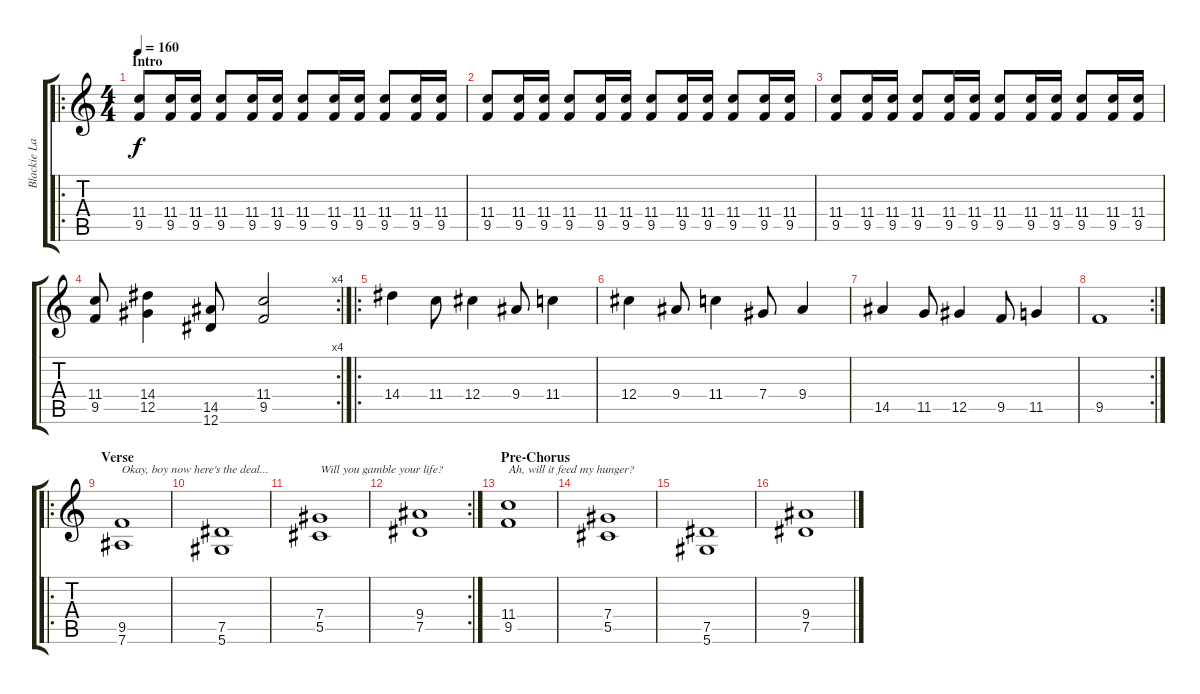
\track ("Blackie Lawless" "Blackie La") {instrument distortionguitar}
\staff {score tabs}
\tuning (Eb4 Bb3 Gb3 Db3 Ab2 Eb2) {hide}
\ro
\ts (4 4)
\section ("" "Intro")
\tempo 160
\clef g2
\ks c
(11.4 9.5).8{dy f instrument distortionguitar} (11.4 9.5).16 (11.4 9.5).16 (11.4 9.5).8 (11.4 9.5).16 (11.4 9.5).16 (11.4 9.5).8 (11.4 9.5).16 (11.4 9.5).16 (11.4 9.5).8 (11.4 9.5).16 (11.4 9.5).16 |
(11.4 9.5).8 (11.4 9.5).16 (11.4 9.5).16 (11.4 9.5).8 (11.4 9.5).16 (11.4 9.5).16 (11.4 9.5).8 (11.4 9.5).16 (11.4 9.5).16 (11.4 9.5).8 (11.4 9.5).16 (11.4 9.5).16 |
(11.4 9.5).8 (11.4 9.5).16 (11.4 9.5).16 (11.4 9.5).8 (11.4 9.5).16 (11.4 9.5).16 (11.4 9.5).8 (11.4 9.5).16 (11.4 9.5).16 (11.4 9.5).8 (11.4 9.5).16 (11.4 9.5).16 |
\rc 4
(11.4 9.5).8 (14.4 12.5).4 (14.5 12.6).8 (11.4 9.5).2 |
\ro
14.4.4 11.4.8 12.4.4 9.4.8 11.4.4 |
12.4.4 9.4.8 11.4.4 7.4.8 9.4.4 |
14.5.4 11.5.8 12.5.4 9.5.8 11.5.4 |
\rc 2
9.5.1 |
\ro
\section ("" "Verse")
(9.5 7.6).1{txt "Okay, boy now here's the deal..."} |
(7.5 5.6).1 |
(7.4 5.5).1{txt "Will you gamble your life?"} |
\rc 2
(9.4 7.5).1 |
\section ("" "Pre-Chorus")
(11.4 9.5).1{txt "Ah, will it feed my hunger?"} |
(7.4 5.5).1 |
(7.5 5.6).1 |
(9.4 7.5).1
